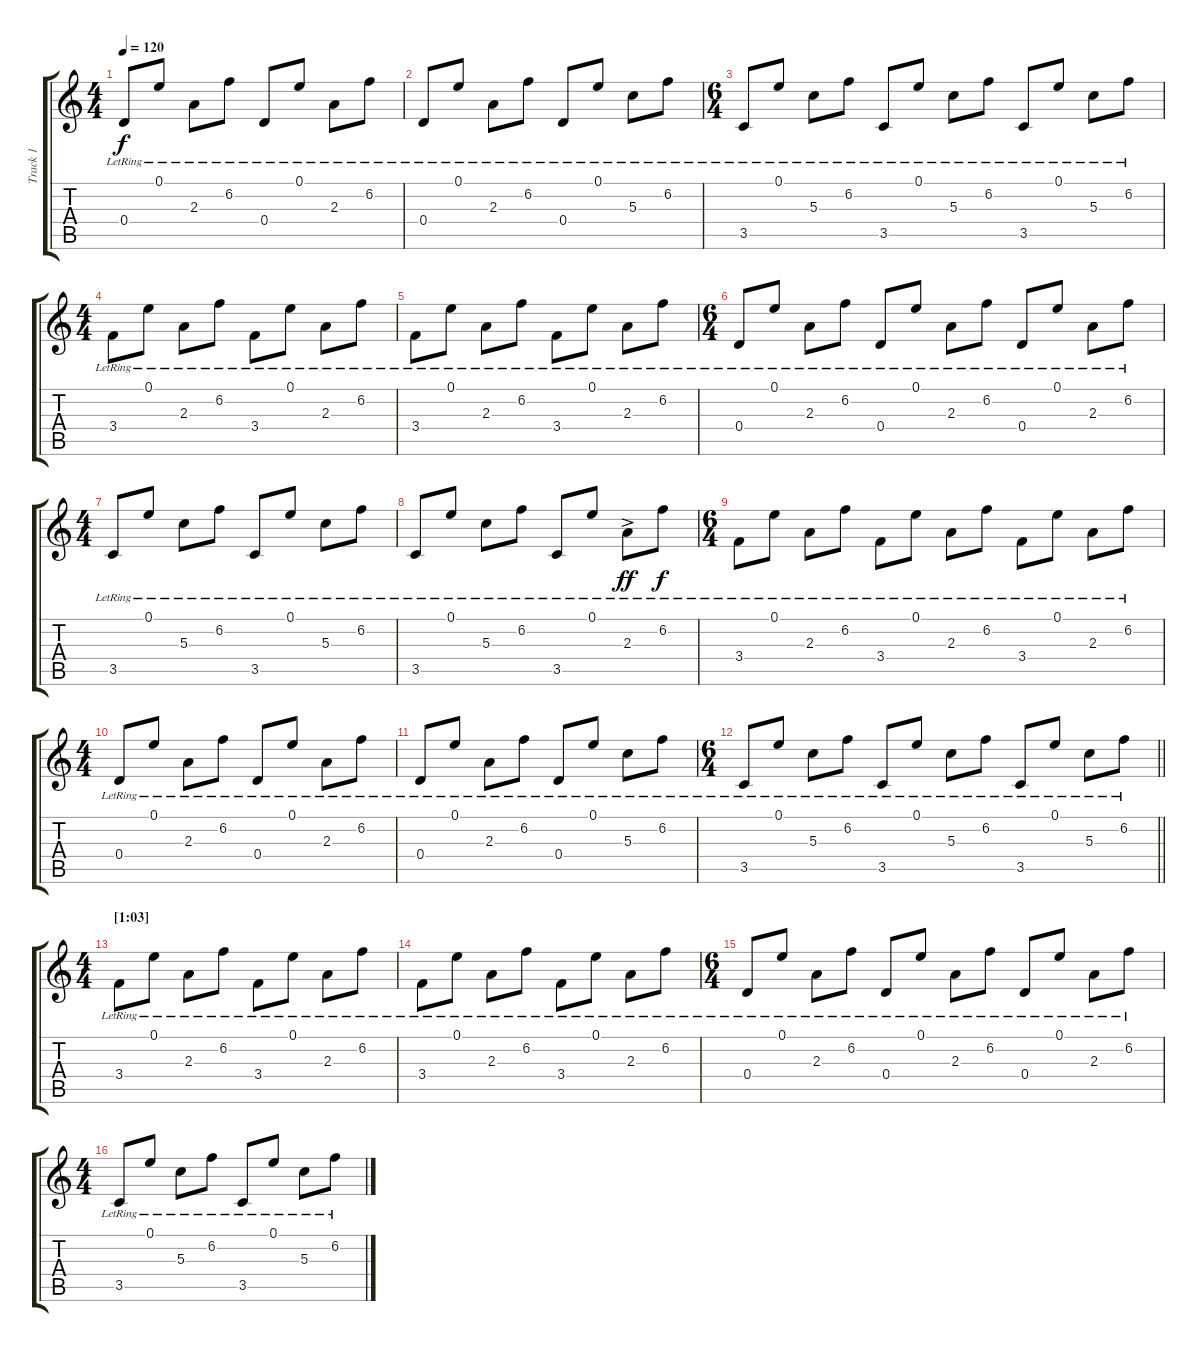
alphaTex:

\track ("Track 1" "Track 1") {instrument electricguitarjazz}
\staff {score tabs}
\tuning (E4 B3 G3 D3 A2 E2) {hide}
\ts (4 4)
\tempo 120
\clef g2
\ks c
0.4{lr}.8{dy f} 0.1{lr}.8 2.3{lr}.8 6.2{lr}.8 0.4{lr}.8 0.1{lr}.8 2.3{lr}.8 6.2{lr}.8 |
0.4{lr}.8 0.1{lr}.8 2.3{lr}.8 6.2{lr}.8 0.4{lr}.8 0.1{lr}.8 5.3{lr}.8 6.2{lr}.8 |
\ts (6 4)
3.5{lr}.8 0.1{lr}.8 5.3{lr}.8 6.2{lr}.8 3.5{lr}.8 0.1{lr}.8 5.3{lr}.8 6.2{lr}.8 3.5{lr}.8 0.1{lr}.8 5.3{lr}.8 6.2{lr}.8 |
\ts (4 4)
3.4{lr}.8 0.1{lr}.8 2.3{lr}.8 6.2{lr}.8 3.4{lr}.8 0.1{lr}.8 2.3{lr}.8 6.2{lr}.8 |
3.4{lr}.8 0.1{lr}.8 2.3{lr}.8 6.2{lr}.8 3.4{lr}.8 0.1{lr}.8 2.3{lr}.8 6.2{lr}.8 |
\ts (6 4)
0.4{lr}.8 0.1{lr}.8 2.3{lr}.8 6.2{lr}.8 0.4{lr}.8 0.1{lr}.8 2.3{lr}.8 6.2{lr}.8 0.4{lr}.8 0.1{lr}.8 2.3{lr}.8 6.2{lr}.8 |
\ts (4 4)
3.5{lr}.8 0.1{lr}.8 5.3{lr}.8 6.2{lr}.8 3.5{lr}.8 0.1{lr}.8 5.3{lr}.8 6.2{lr}.8 |
3.5{lr}.8 0.1{lr}.8 5.3{lr}.8 6.2{lr}.8 3.5{lr}.8 0.1{lr}.8 2.3{ac lr}.8{dy ff} 6.2{lr}.8{dy f} |
\ts (6 4)
3.4{lr}.8 0.1{lr}.8 2.3{lr}.8 6.2{lr}.8 3.4{lr}.8 0.1{lr}.8 2.3{lr}.8 6.2{lr}.8 3.4{lr}.8 0.1{lr}.8 2.3{lr}.8 6.2{lr}.8 |
\ts (4 4)
0.4{lr}.8 0.1{lr}.8 2.3{lr}.8 6.2{lr}.8 0.4{lr}.8 0.1{lr}.8 2.3{lr}.8 6.2{lr}.8 |
0.4{lr}.8 0.1{lr}.8 2.3{lr}.8 6.2{lr}.8 0.4{lr}.8 0.1{lr}.8 5.3{lr}.8 6.2{lr}.8 |
\ts (6 4)
\barLineRight lightlight
3.5{lr}.8 0.1{lr}.8 5.3{lr}.8 6.2{lr}.8 3.5{lr}.8 0.1{lr}.8 5.3{lr}.8 6.2{lr}.8 3.5{lr}.8 0.1{lr}.8 5.3{lr}.8 6.2{lr}.8 |
\ts (4 4)
\section ("" "[1:03]")
3.4{lr}.8 0.1{lr}.8 2.3{lr}.8 6.2{lr}.8 3.4{lr}.8 0.1{lr}.8 2.3{lr}.8 6.2{lr}.8 |
3.4{lr}.8 0.1{lr}.8 2.3{lr}.8 6.2{lr}.8 3.4{lr}.8 0.1{lr}.8 2.3{lr}.8 6.2{lr}.8 |
\ts (6 4)
0.4{lr}.8 0.1{lr}.8 2.3{lr}.8 6.2{lr}.8 0.4{lr}.8 0.1{lr}.8 2.3{lr}.8 6.2{lr}.8 0.4{lr}.8 0.1{lr}.8 2.3{lr}.8 6.2{lr}.8 |
\ts (4 4)
3.5{lr}.8 0.1{lr}.8 5.3{lr}.8 6.2{lr}.8 3.5{lr}.8 0.1{lr}.8 5.3{lr}.8 6.2{lr}.8
